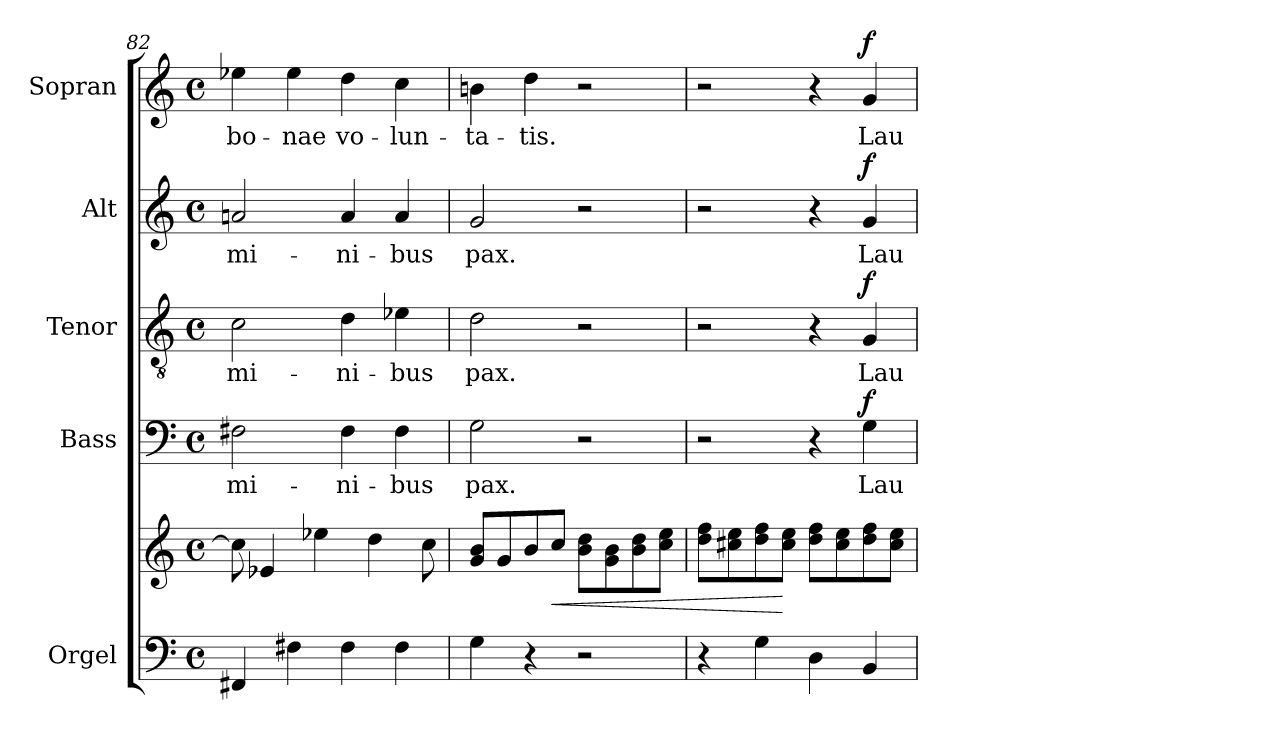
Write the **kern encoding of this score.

**kern	**kern	**dynam	**kern	**text	**dynam	**kern	**text	**dynam	**kern	**text	**dynam	**kern	**text	**dynam
*part5	*part5	*part5	*part4	*part4	*part4	*part3	*part3	*part3	*part2	*part2	*part2	*part1	*part1	*part1
*staff6	*staff5	*staff5/6	*staff4	*staff4	*staff4	*staff3	*staff3	*staff3	*staff2	*staff2	*staff2	*staff1	*staff1	*staff1
*I"Orgel	*	*	*I"Bass	*	*	*I"Tenor	*	*	*I"Alt	*	*	*I"Sopran	*	*
*I'Org.	*	*	*I'B.	*	*	*I'T.	*	*	*I'A.	*	*	*I'S.	*	*
*clefF4	*clefG2	*	*clefF4	*	*	*clefGv2	*	*	*clefG2	*	*	*clefG2	*	*
*k[]	*k[]	*	*k[]	*	*	*k[]	*	*	*k[]	*	*	*k[]	*	*
*C:	*C:	*	*C:	*	*	*C:	*	*	*C:	*	*	*C:	*	*
*M4/4	*M4/4	*	*M4/4	*	*	*M4/4	*	*	*M4/4	*	*	*M4/4	*	*
*met(c)	*met(c)	*	*met(c)	*	*	*met(c)	*	*	*met(c)	*	*	*met(c)	*	*
=82	=82	=82	=82	=82	=82	=82	=82	=82	=82	=82	=82	=82	=82	=82
!	!	!	!	!LO:LY:b	!	!	!LO:LY:b	!	!	!LO:LY:b	!	!	!LO:LY:b	!
4FF#X/	8cc\]	.	2F#X\	-mi-	.	2c\	-mi-	.	2an/	-mi-	.	4ee-X\	bo-	.
.	4e-X/	.	.	.	.	.	.	.	.	.	.	.	.	.
!	!	!	!	!	!	!	!	!	!	!	!	!	!LO:LY:b	!
4F#X\	.	.	.	.	.	.	.	.	.	.	.	4ee-\	-nae	.
.	4ee-X\	.	.	.	.	.	.	.	.	.	.	.	.	.
!	!	!	!	!LO:LY:b	!	!	!LO:LY:b	!	!	!LO:LY:b	!	!	!LO:LY:b	!
4F#\	.	.	4F#\	-ni-	.	4d\	-ni-	.	4a/	-ni-	.	4dd\	vo-	.
.	4dd\	.	.	.	.	.	.	.	.	.	.	.	.	.
!	!	!	!	!LO:LY:b	!	!	!LO:LY:b	!	!	!LO:LY:b	!	!	!LO:LY:b	!
4F#\	.	.	4F#\	-bus	.	4e-X\	-bus	.	4a/	-bus	.	4cc\	-lun-	.
.	8cc\	.	.	.	.	.	.	.	.	.	.	.	.	.
!!LO:PB:g=z
=83	=83	=83	=83	=83	=83	=83	=83	=83	=83	=83	=83	=83	=83	=83
!	!	!	!	!LO:LY:b	!	!	!LO:LY:b	!	!	!LO:LY:b	!	!	!LO:LY:b	!
4G\	8g/ 8b/L	.	2G\	pax.	.	2d\	pax.	.	2g/	pax.	.	4bn\	-ta-	.
.	8g/	.	.	.	.	.	.	.	.	.	.	.	.	.
!	!	!	!	!	!	!	!	!	!	!	!	!	!LO:LY:b	!
4r	8b/	.	.	.	.	.	.	.	.	.	.	4dd\	-tis.	.
!	!	!LO:HP:b	!	!	!	!	!	!	!	!	!	!	!	!
.	8cc/J	<	.	.	.	.	.	.	.	.	.	.	.	.
2r	8b\ 8dd\L	.	2r	.	.	2r	.	.	2r	.	.	2r	.	.
.	8g\ 8b\	.	.	.	.	.	.	.	.	.	.	.	.	.
.	8b\ 8dd\	.	.	.	.	.	.	.	.	.	.	.	.	.
.	8cc\ 8ee\J	.	.	.	.	.	.	.	.	.	.	.	.	.
=84	=84	=84	=84	=84	=84	=84	=84	=84	=84	=84	=84	=84	=84	=84
4r	8dd\ 8ff\L	.	2r	.	.	2r	.	.	2r	.	.	2r	.	.
.	8cc#X\ 8ee\	.	.	.	.	.	.	.	.	.	.	.	.	.
4G\	8dd\ 8ff\	.	.	.	.	.	.	.	.	.	.	.	.	.
.	8cc#\ 8ee\J	[	.	.	.	.	.	.	.	.	.	.	.	.
4D\	8dd\ 8ff\L	.	4r	.	.	4r	.	.	4r	.	.	4r	.	.
.	8cc#\ 8ee\	.	.	.	.	.	.	.	.	.	.	.	.	.
!	!	!	!	!LO:LY:b	!LO:DY:a	!	!LO:LY:b	!LO:DY:a	!	!LO:LY:b	!LO:DY:a	!	!LO:LY:b	!LO:DY:a
4BB/	8dd\ 8ff\	.	4G\	Lau-	f	4G/	Lau-	f	4g/	Lau-	f	4g/	Lau-	f
.	8cc#\ 8ee\J	.	.	.	.	.	.	.	.	.	.	.	.	.
=	=	=	=	=	=	=	=	=	=	=	=	=	=	=
*-	*-	*-	*-	*-	*-	*-	*-	*-	*-	*-	*-	*-	*-	*-
